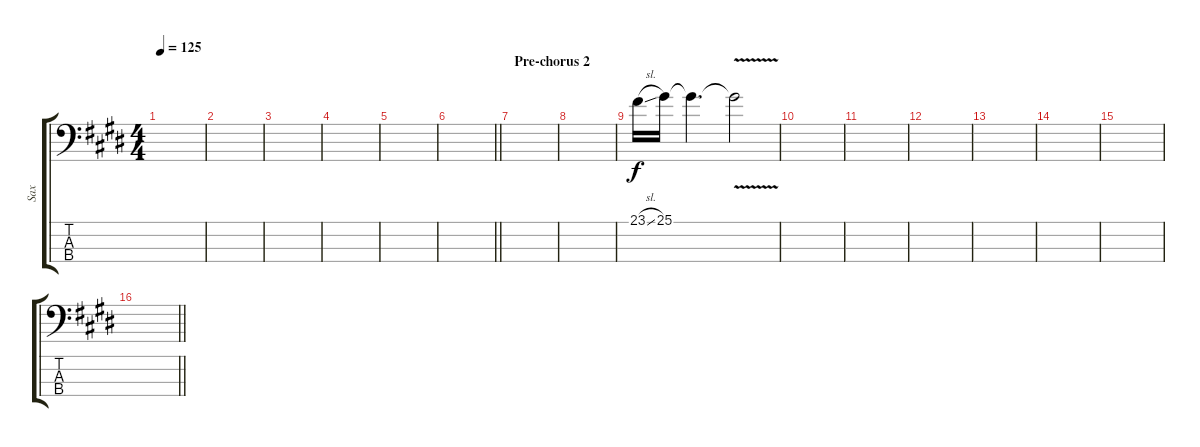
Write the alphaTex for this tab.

\track ("Sax" "Sax") {instrument baritonesax}
\staff {score tabs}
\tuning (G2 D2 A1 E1) {hide}
\ts (4 4)
\tempo 125
\clef f4
\ks c#minor
|
|
|
|
|
\barLineRight lightlight
|
\section ("" "Pre-chorus 2")
|
|
23.1{sl}.16 25.1.16 25.1{t}.4{d} 25.1{v t}.2 |
|
|
|
|
|
|
\barLineRight lightlight
